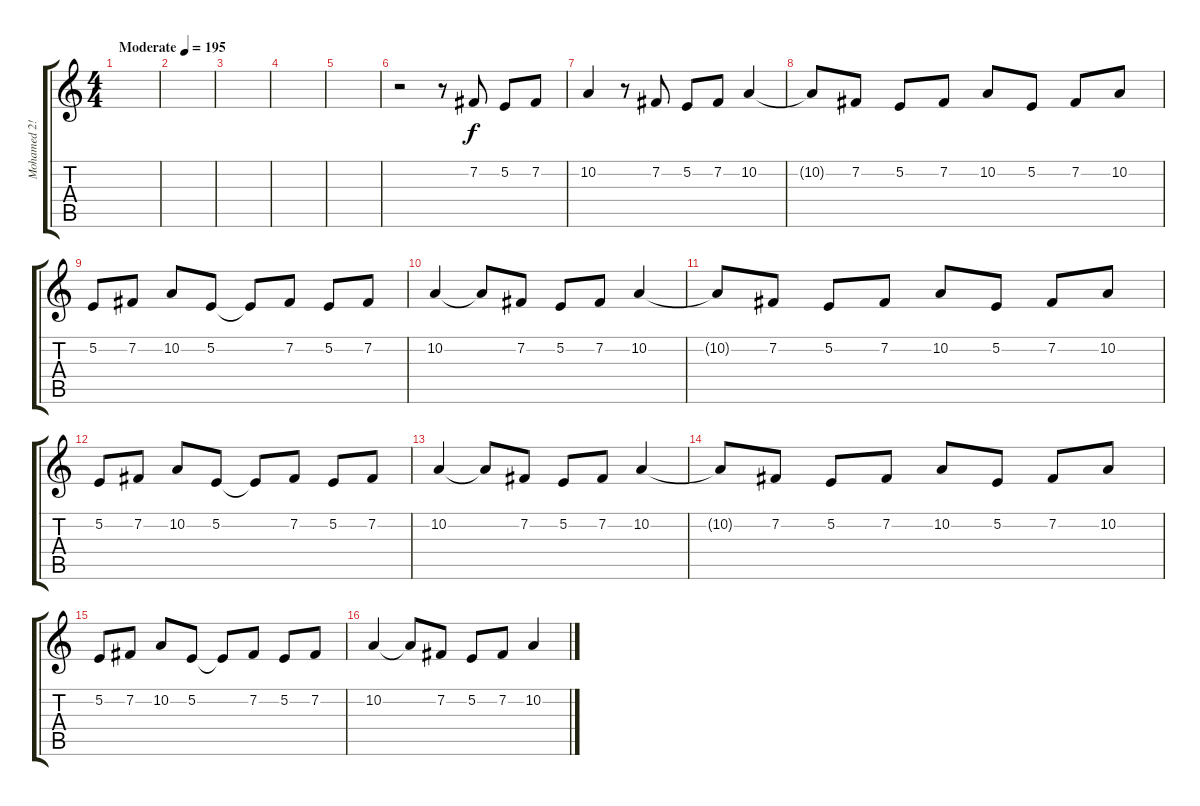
\track ("Mohamed 2!!" "Mohamed 2!") {instrument violin}
\staff {score tabs}
\tuning (E4 B3 G3 D3 A2 E2) {hide}
\ts (4 4)
\tempo (195 "Moderate")
\clef g2
\ks c
|
|
|
|
|
r.2{volume 0} r.8{volume 9} 7.2.8 5.2.8 7.2.8 |
10.2.4 r.8 7.2.8 5.2.8 7.2.8 10.2.4 |
10.2{t}.8 7.2.8 5.2.8 7.2.8 10.2.8 5.2.8 7.2.8 10.2.8 |
5.2.8 7.2.8 10.2.8 5.2.8 5.2{t}.8{volume 13} 7.2.8 5.2.8 7.2.8 |
10.2.4 10.2{t}.8 7.2.8 5.2.8 7.2.8 10.2.4 |
10.2{t}.8 7.2.8 5.2.8 7.2.8 10.2.8 5.2.8 7.2.8 10.2.8 |
5.2.8 7.2.8 10.2.8 5.2.8 5.2{t}.8 7.2.8 5.2.8 7.2.8 |
10.2.4 10.2{t}.8 7.2.8 5.2.8 7.2.8 10.2.4 |
10.2{t}.8 7.2.8 5.2.8 7.2.8 10.2.8 5.2.8 7.2.8 10.2.8 |
5.2.8 7.2.8 10.2.8 5.2.8 5.2{t}.8{volume 16} 7.2.8 5.2.8 7.2.8 |
10.2.4 10.2{t}.8 7.2.8 5.2.8 7.2.8 10.2.4
